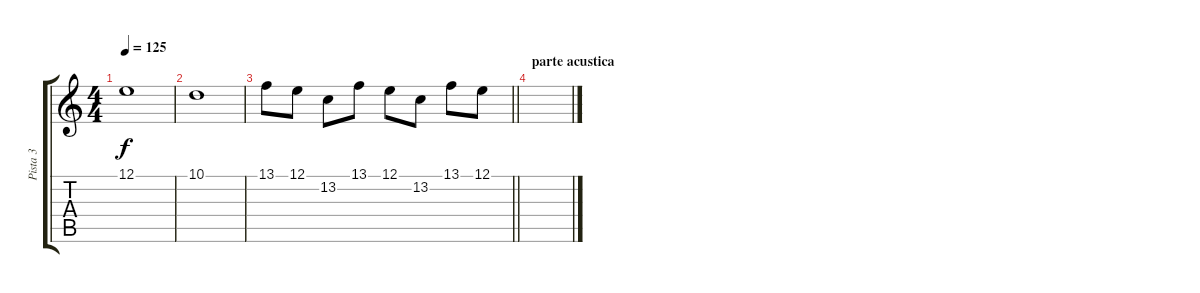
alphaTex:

\track ("Pista 3" "Pista 3") {instrument pad1newage}
\staff {score tabs}
\tuning (E4 B3 G3 D3 A2 E2) {hide}
\ts (4 4)
\tempo 125
\clef g2
\ks c
12.1.1{dy f} |
10.1.1 |
\barLineRight lightlight
13.1.8{instrument pad1newage} 12.1.8 13.2.8 13.1.8 12.1.8 13.2.8 13.1.8 12.1.8 |
\section ("" "parte acustica")
